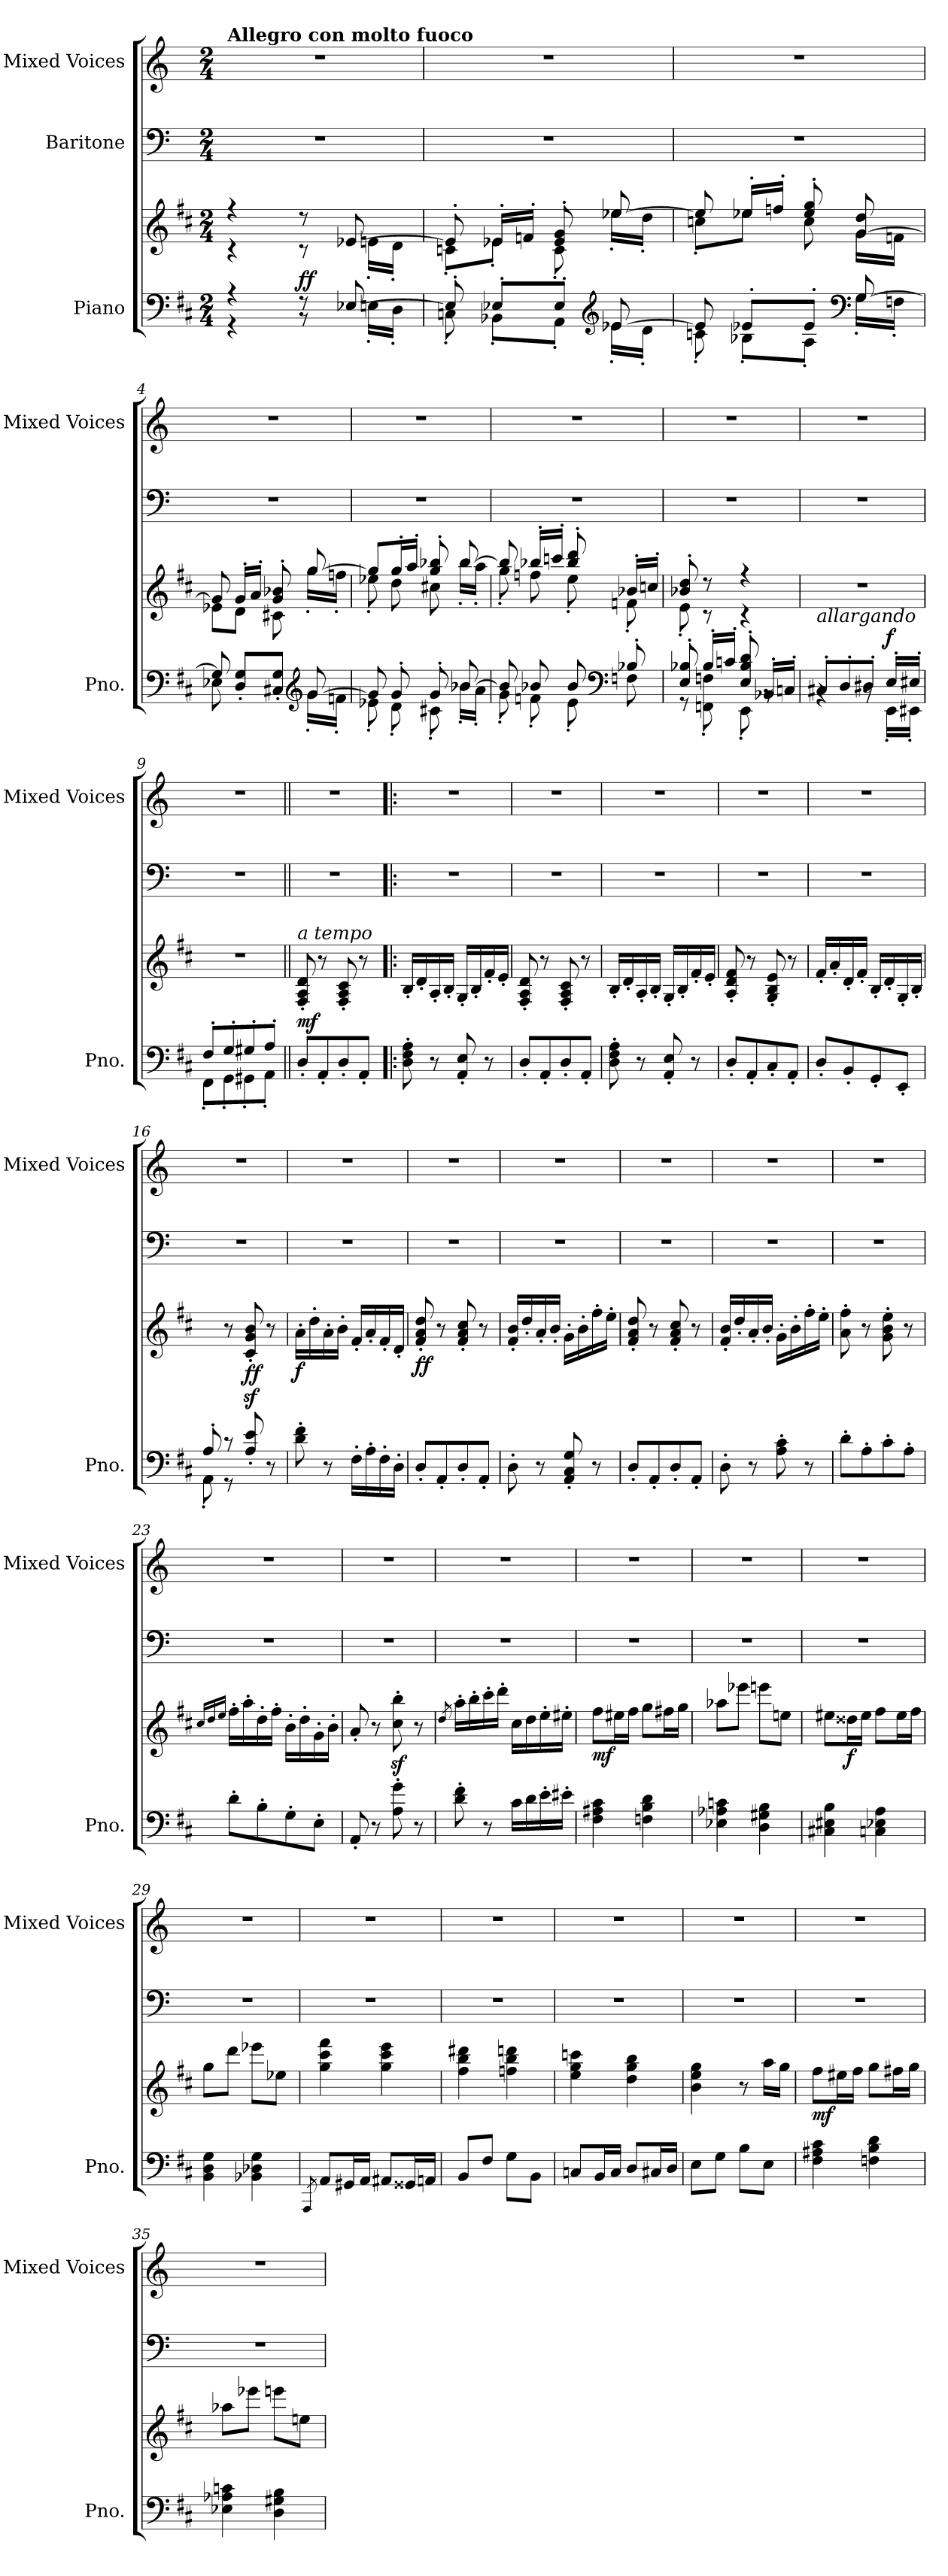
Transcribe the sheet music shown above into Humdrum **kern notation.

**kern	**kern	**dynam	**kern	**kern
*part3	*part3	*part3	*part2	*part1
*staff4	*staff3	*staff3/4	*staff2	*staff1
*I"Piano	*	*	*I"Baritone	*I"Mixed Voices
*I'Pno.	*	*	*	*I'Mixed Voices
*clefF4	*clefG2	*	*clefF4	*clefG2
*k[f#c#]	*k[f#c#]	*	*k[]	*k[]
*M2/4	*M2/4	*	*M2/4	*M2/4
=1	=1	=1	=1	=1
*^	*^	*	*	*
!	!	!	!	!	!	!LO:TX:a:B:t=Allegro con molto fuoco
4r	4r	4r	4r	.	2r	2r
!	!	!	!	!LO:DY:a=2	!	!
8r	8r	8r	8r	ff	.	.
[8E-X/	16En'\LL	[8e-X/	16en'\LL	.	.	.
.	16D'\JJ	.	16d'\JJ	.	.	.
=2	=2	=2	=2	=2	=2	=2
8E-'/]	8Cn'\	8e-'/]	8cn'\L	.	2r	2r
8E-X'/L	8BB-X'\L	16e-X'/LL	8e-X'\J	.	.	.
*	*	*MM106	*	*	*	*
.	.	16fn'/JJ	.	.	.	.
8E-'/J	8AA'\J	8e-/' 8g/'	8c'\	.	.	.
*clefG2	*	*	*	*	*	*
[8e-X/	16e-'\LL	[8ee-X/	16ee-'\LL	.	.	.
.	16d'\JJ	.	16dd'\JJ	.	.	.
=3	=3	=3	=3	=3	=3	=3
8e-/]	8cn'\	8ee-/]	8ccn'\L	.	2r	2r
8e-X'/L	8B-X'\L	16ee-X'/LL	8ee-X\J	.	.	.
.	.	16ffn'/JJ	.	.	.	.
8e-'/J	8A'\J	8ee-/' 8gg/'	8cc\	.	.	.
*clefF4	*	*	*	*	*	*
[8G/	16G'\LL	[8g/ 8dd/	16g\LL	.	.	.
.	16Fn'\JJ	.	16fn\JJ	.	.	.
=4	=4	=4	=4	=4	=4	=4
8G/]	8E-X\	8g/]	8e-X\L	.	2r	2r
8D/' 8G/'L	4ryy	16g'/LL	8d\J	.	.	.
.	.	16a'/JJ	.	.	.	.
8C#X/' 8G/'J	.	8g/' 8b-X/'	8c#X\	.	.	.
*clefG2	*	*	*	*	*	*
[8g/	16g'\LL	[8gg/	16gg'\LL	.	.	.
.	16fn'\JJ	.	16ffn'\JJ	.	.	.
!!LO:LB:g=z
=5	=5	=5	=5	=5	=5	=5
8g/]	8e-X'\	8gg/L]	8ee-X'\	.	2r	2r
8g'/	8d'\	16gg'/L	8dd\	.	.	.
.	.	16aa'/JJ	.	.	.	.
8g'/	8c#X'\	8gg/' 8bb-X/'	8cc#X\	.	.	.
[8b-X/	16b-'\LL	[8bb-/	16bb-'\LL	.	.	.
.	16a'\JJ	.	16aa'\JJ	.	.	.
=6	=6	=6	=6	=6	=6	=6
8b-/]	8g'\	8bb-/]	8gg'\	.	2r	2r
8b-X/	8fn'\	16bb-X'/LL	8ffn\	.	.	.
.	.	16cccn'/JJ	.	.	.	.
8b-/	8e'\	8bb-/' 8ddd/'	8ee'\	.	.	.
*clefF4	*	*	*	*	*	*
8B-X'/	8Fn\	16b-X'/LL	8fn'\	.	.	.
.	.	16ccn'/JJ	.	.	.	.
=7	=7	=7	=7	=7	=7	=7
8E/' 8B-X/'	8r	8b-X/' 8dd/'	8e'\	.	2r	2r
16B-'/LL	8FFn\' 8Fn\'	8r	8r	.	.	.
16cn'/JJ	.	.	.	.	.	.
8E/' 8B-/' 8d/'	8EE'\	4r	4r	.	.	.
16BB-X'/LL	8rBB	.	.	.	.	.
16Cn'/JJ	.	.	.	.	.	.
*	*	*v	*v	*	*	*
=8	=8	=8	=8	=8	=8
*	*	*	*	*	*MM96
!LO:TX:a:i:t=allargando	!	!	!	!	!
8C#X'/L	4rBB	2r	.	2r	2r
8D'/	.	.	.	.	.
8D#X'/J	8rBB	.	.	.	.
!	!	!	!LO:DY:a=2	!	!
16E'/LL	16EE'\LL	.	f	.	.
16E#X'/JJ	16EE#X'\JJ	.	.	.	.
!!LO:LB:g=z
=9	=9	=9	=9	=9	=9
*	*	*	*	*	*MM88
8F#'/L	8FF#'\L	2r	.	2r	2r
8G'/	8GG'\	.	.	.	.
8G#X'/	8GG#X'\	.	.	.	.
8A'/J	8AA'\J	.	.	.	.
*v	*v	*	*	*	*
=10||	=10||	=10||	=10||	=10||
*	*	*	*	*MM106
*^	*	*	*	*
!	!	!LO:TX:a:i:t=a tempo	!	!	!
!	!	!	!LO:DY:a=2	!	!
*v	*v	*	*	*	*
8D'/L	8F#/' 8A/' 8d/'	mf	2r	2r
8AA'/	8r	.	.	.
8D'/	8F#/' 8A/' 8c#/'	.	.	.
8AA'/J	8r	.	.	.
=11!|:	=11!|:	=11!|:	=11!|:	=11!|:
8D\' 8F#\' 8A\'	16B'/LL	.	2r	2r
.	16d'/	.	.	.
8r	16A'/	.	.	.
.	16B'/JJ	.	.	.
8AA/' 8E/'	16G'/LL	.	.	.
.	16B'/	.	.	.
8r	16f#'/	.	.	.
.	16e'/JJ	.	.	.
=12	=12	=12	=12	=12
8D'/L	8F#/' 8A/' 8d/'	.	2r	2r
8AA'/	8r	.	.	.
8D'/	8F#/' 8A/' 8c#/'	.	.	.
8AA'/J	8r	.	.	.
=13	=13	=13	=13	=13
8D\' 8F#\' 8A\'	16B'/LL	.	2r	2r
.	16d'/	.	.	.
8r	16A'/	.	.	.
.	16B'/JJ	.	.	.
8AA/' 8E/'	16G'/LL	.	.	.
.	16B'/	.	.	.
8r	16f#'/	.	.	.
.	16e'/JJ	.	.	.
!!LO:LB:g=z
=14	=14	=14	=14	=14
8D'/L	8A/' 8d/' 8f#/'	.	2r	2r
8AA'/	8r	.	.	.
8C#'/	8G/' 8B/' 8e/'	.	.	.
8AA'/J	8r	.	.	.
=15	=15	=15	=15	=15
8D'/L	16f#'/LL	.	2r	2r
.	16a'/	.	.	.
8BB'/	16d'/	.	.	.
.	16f#'/JJ	.	.	.
8GG'/	16B'/LL	.	.	.
.	16d'/	.	.	.
8EE'/J	16G'/	.	.	.
.	16B'/JJ	.	.	.
=16	=16	=16	=16	=16
*^	*	*	*	*
8A'/	8AA'\	8ryy	.	2r	2r
8r	8r	8r	.	.	.
!	!	!	!LO:DY:b	!	!
8A/' 8e/'	4ryy	8c#/z<' 8g/z<' 8b/z<'	ff	.	.
8r	.	8r	.	.	.
*v	*v	*	*	*	*
=17	=17	=17	=17	=17
!	!	!LO:DY:b	!	!
8d\' 8f#\'	16a'\LL	f	2r	2r
.	16dd'\	.	.	.
8r	16a'\	.	.	.
.	16b'\JJ	.	.	.
16F#'\LL	16f#'/LL	.	.	.
16A'\	16a'/	.	.	.
16F#'\	16f#'/	.	.	.
16D'\JJ	16d'/JJ	.	.	.
=18	=18	=18	=18	=18
!	!	!LO:DY:b	!	!
8D'/L	8f#/' 8a/' 8dd/'	ff	2r	2r
8AA'/	8r	.	.	.
8D'/	8f#/' 8a/' 8cc#/'	.	.	.
8AA'/J	8r	.	.	.
!!LO:LB:g=z
=19	=19	=19	=19	=19
8D'\	16f#/' 16b/'LL	.	2r	2r
.	16dd'/	.	.	.
8r	16a'/	.	.	.
.	16b'/JJ	.	.	.
8AA/' 8C#/' 8G/'	16g'\LL	.	.	.
.	16b'\	.	.	.
8r	16ff#'\	.	.	.
.	16ee'\JJ	.	.	.
=20	=20	=20	=20	=20
8D'/L	8f#/' 8a/' 8dd/'	.	2r	2r
8AA'/	8r	.	.	.
8D'/	8f#/' 8a/' 8cc#/'	.	.	.
8AA'/J	8r	.	.	.
=21	=21	=21	=21	=21
8D'\	16f#/' 16b/'LL	.	2r	2r
.	16dd'/	.	.	.
8r	16a'/	.	.	.
.	16b'/JJ	.	.	.
8A\' 8c#\'	16g'\LL	.	.	.
.	16b'\	.	.	.
8r	16ff#'\	.	.	.
.	16ee'\JJ	.	.	.
=22	=22	=22	=22	=22
8d'\L	8a\' 8ff#\'	.	2r	2r
8A'\	8r	.	.	.
8c#'\	8g\' 8b\' 8ee\'	.	.	.
8A'\J	8r	.	.	.
=23	=23	=23	=23	=23
.	16qcc#/LL	.	.	.
.	16qdd/	.	.	.
.	16qee/JJ	.	.	.
8d'\L	16ff#'\LL	.	2r	2r
.	16aa'\	.	.	.
8B'\	16dd'\	.	.	.
.	16ff#'\JJ	.	.	.
8G'\	16b'\LL	.	.	.
.	16dd'\	.	.	.
8E'\J	16g'\	.	.	.
.	16b'\JJ	.	.	.
!!LO:PB:g=z
=24	=24	=24	=24	=24
8AA'/	8a'/	.	2r	2r
8r	8r	.	.	.
8A\' 8g\'	8cc#\z<' 8bb\z<'	.	.	.
8r	8r	.	.	.
=25	=25	=25	=25	=25
.	8qdd/	.	.	.
8d\' 8f#\'	16aa'\LL	.	2r	2r
.	16bb'\	.	.	.
8r	16ccc#'\	.	.	.
.	16ddd'\JJ	.	.	.
16c#\LL	16cc#\LL	.	.	.
16d\	16dd\	.	.	.
16e'\	16ee'\	.	.	.
16e#X'\JJ	16ee#X'\JJ	.	.	.
=26	=26	=26	=26	=26
!	!	!LO:DY:b	!	!
4F#\ 4A#X\ 4c#\	8ff#\L	mf	2r	2r
.	16ee#X\L	.	.	.
.	16ff#\JJ	.	.	.
4Fn\ 4B\ 4d\	8gg\L	.	.	.
.	16ff#X\L	.	.	.
.	16gg\JJ	.	.	.
=27	=27	=27	=27	=27
4E-X\ 4A-X\ 4cn\	8aa-X\L	.	2r	2r
.	8eee-X\J	.	.	.
4D\ 4G#X\ 4B\	8eeen\L	.	.	.
.	8een\J	.	.	.
=28	=28	=28	=28	=28
4C#X\ 4E#X\ 4B\	8ee#X\L	.	2r	2r
!	!	!LO:DY:b	!	!
.	16dd##X\L	f	.	.
.	16ee#\JJ	.	.	.
4Cn\ 4E-X\ 4A\	8ff#\L	.	.	.
.	16ee#\L	.	.	.
.	16ff#\JJ	.	.	.
!!LO:LB:g=z
=29	=29	=29	=29	=29
4BB\ 4D\ 4G\	8gg\L	.	2r	2r
.	8ddd\J	.	.	.
4BB-X\ 4D-X\ 4G\	8eee-X\L	.	.	.
.	8ee-X\J	.	.	.
=30	=30	=30	=30	=30
8qAAA/	.	.	.	.
!	!	!LO:DY:a=2	!	!
!	!	!LO:DY:n=1:a	!	!
8AA/L	4gg\ 4ccc#\ 4fff#\	ff mf	2r	2r
16GG#X/L	.	.	.	.
16AA/JJ	.	.	.	.
8AA#X/L	4gg\ 4ccc#\ 4eee\	.	.	.
16GG##X/L	.	.	.	.
16AAn/JJ	.	.	.	.
=31	=31	=31	=31	=31
8BB/L	4ff#\ 4bb\ 4ddd#X\	.	2r	2r
8F#/J	.	.	.	.
8G\L	4ffn\ 4bb\ 4dddn\	.	.	.
8BB\J	.	.	.	.
=32	=32	=32	=32	=32
8Cn/L	4ee\ 4gg\ 4cccn\	.	2r	2r
16BB/L	.	.	.	.
16C/JJ	.	.	.	.
8D/L	4dd\ 4gg\ 4bb\	.	.	.
16C#X/L	.	.	.	.
16D/JJ	.	.	.	.
!!LO:LB:g=z
=33	=33	=33	=33	=33
8E\L	4b\ 4ee\ 4gg\	.	2r	2r
8G\J	.	.	.	.
8B\L	8r	.	.	.
8E\J	16aa\LL	.	.	.
.	16gg\JJ	.	.	.
=34	=34	=34	=34	=34
!	!	!LO:DY:b	!	!
4F#\ 4A#X\ 4c#\	8ff#\L	mf	2r	2r
.	16ee#X\L	.	.	.
.	16ff#\JJ	.	.	.
4Fn\ 4B\ 4d\	8gg\L	.	.	.
.	16ff#X\L	.	.	.
.	16gg\JJ	.	.	.
=35	=35	=35	=35	=35
4E-X\ 4A-X\ 4cn\	8aa-X\L	.	2r	2r
.	8eee-X\J	.	.	.
4D\ 4G#X\ 4B\	8eeen\L	.	.	.
.	8een\J	.	.	.
=	=	=	=	=
*-	*-	*-	*-	*-
